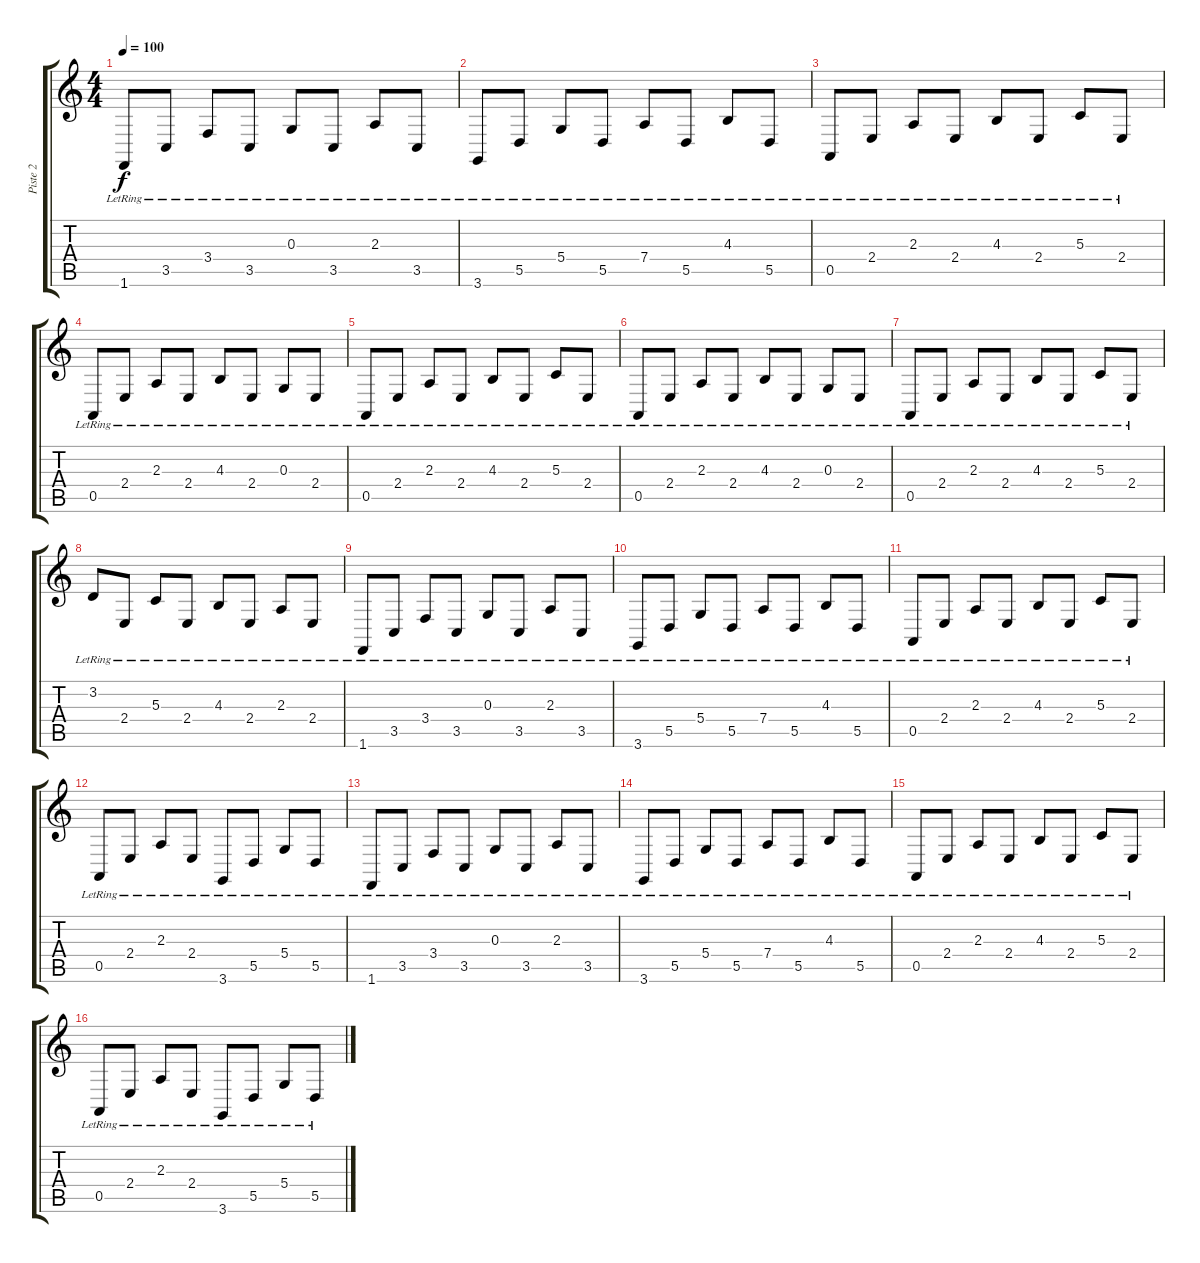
\track ("Piste 2" "Piste 2") {instrument acousticgrandpiano}
\staff {score tabs}
\tuning (E4 B3 G3 D3 A2 E2) {hide}
\ts (4 4)
\tempo 100
\clef g2
\ks c
1.6{lr}.8{dy f} 3.5{lr}.8 3.4{lr}.8 3.5{lr}.8 0.3{lr}.8 3.5{lr}.8 2.3{lr}.8 3.5{lr}.8 |
3.6{lr}.8 5.5{lr}.8 5.4{lr}.8 5.5{lr}.8 7.4{lr}.8 5.5{lr}.8 4.3{lr}.8 5.5{lr}.8 |
0.5{lr}.8 2.4{lr}.8 2.3{lr}.8 2.4{lr}.8 4.3{lr}.8 2.4{lr}.8 5.3{lr}.8 2.4{lr}.8 |
0.5{lr}.8 2.4{lr}.8 2.3{lr}.8 2.4{lr}.8 4.3{lr}.8 2.4{lr}.8 0.3{lr}.8 2.4{lr}.8 |
0.5{lr}.8 2.4{lr}.8 2.3{lr}.8 2.4{lr}.8 4.3{lr}.8 2.4{lr}.8 5.3{lr}.8 2.4{lr}.8 |
0.5{lr}.8 2.4{lr}.8 2.3{lr}.8 2.4{lr}.8 4.3{lr}.8 2.4{lr}.8 0.3{lr}.8 2.4{lr}.8 |
0.5{lr}.8 2.4{lr}.8 2.3{lr}.8 2.4{lr}.8 4.3{lr}.8 2.4{lr}.8 5.3{lr}.8 2.4{lr}.8 |
3.2{lr}.8 2.4{lr}.8 5.3{lr}.8 2.4{lr}.8 4.3{lr}.8 2.4{lr}.8 2.3{lr}.8 2.4{lr}.8 |
1.6{lr}.8 3.5{lr}.8 3.4{lr}.8 3.5{lr}.8 0.3{lr}.8 3.5{lr}.8 2.3{lr}.8 3.5{lr}.8 |
3.6{lr}.8 5.5{lr}.8 5.4{lr}.8 5.5{lr}.8 7.4{lr}.8 5.5{lr}.8 4.3{lr}.8 5.5{lr}.8 |
0.5{lr}.8 2.4{lr}.8 2.3{lr}.8 2.4{lr}.8 4.3{lr}.8 2.4{lr}.8 5.3{lr}.8 2.4{lr}.8 |
0.5{lr}.8 2.4{lr}.8 2.3{lr}.8 2.4{lr}.8 3.6{lr}.8 5.5{lr}.8 5.4{lr}.8 5.5{lr}.8 |
1.6{lr}.8 3.5{lr}.8 3.4{lr}.8 3.5{lr}.8 0.3{lr}.8 3.5{lr}.8 2.3{lr}.8 3.5{lr}.8 |
3.6{lr}.8 5.5{lr}.8 5.4{lr}.8 5.5{lr}.8 7.4{lr}.8 5.5{lr}.8 4.3{lr}.8 5.5{lr}.8 |
0.5{lr}.8 2.4{lr}.8 2.3{lr}.8 2.4{lr}.8 4.3{lr}.8 2.4{lr}.8 5.3{lr}.8 2.4{lr}.8 |
0.5{lr}.8 2.4{lr}.8 2.3{lr}.8 2.4{lr}.8 3.6{lr}.8 5.5{lr}.8 5.4{lr}.8 5.5{lr}.8
